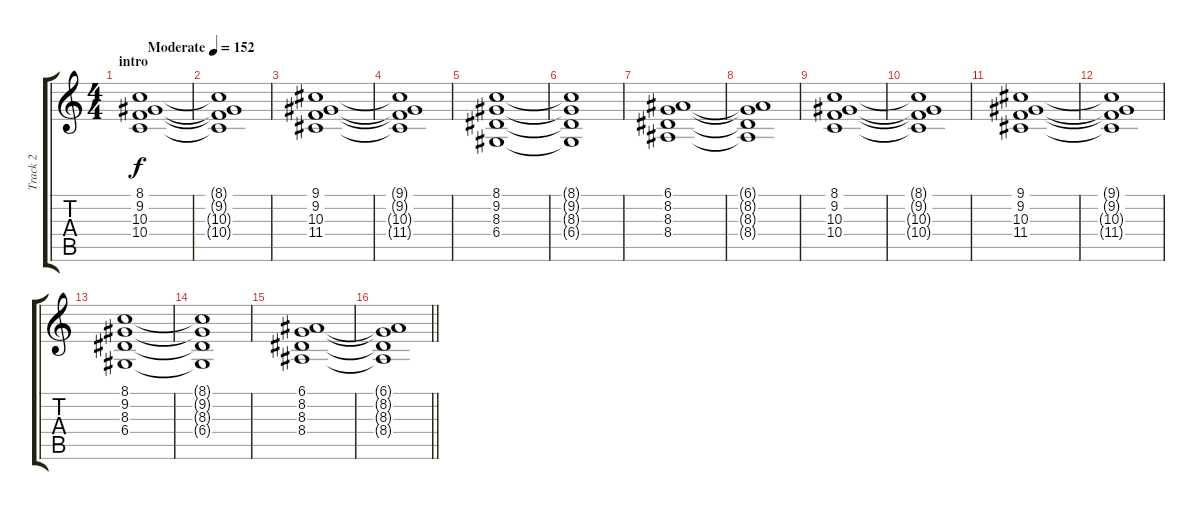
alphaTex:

\track ("Track 2" "Track 2") {instrument stringensemble2}
\staff {score tabs}
\tuning (E4 B3 G3 D3 A2 E2) {hide}
\ts (4 4)
\section ("" "intro")
\tempo (152 "Moderate")
\clef g2
\ks c
(8.1 9.2 10.3 10.4).1{dy f instrument stringensemble2} |
(8.1{t} 9.2{t} 10.3{t} 10.4{t}).1 |
(9.1 9.2 10.3 11.4).1 |
(9.1{t} 9.2{t} 10.3{t} 11.4{t}).1 |
(8.1 9.2 8.3 6.4).1 |
(8.1{t} 9.2{t} 8.3{t} 6.4{t}).1 |
(6.1 8.2 8.3 8.4).1 |
(6.1{t} 8.2{t} 8.3{t} 8.4{t}).1 |
(8.1 9.2 10.3 10.4).1 |
(8.1{t} 9.2{t} 10.3{t} 10.4{t}).1 |
(9.1 9.2 10.3 11.4).1 |
(9.1{t} 9.2{t} 10.3{t} 11.4{t}).1 |
(8.1 9.2 8.3 6.4).1 |
(8.1{t} 9.2{t} 8.3{t} 6.4{t}).1 |
(6.1 8.2 8.3 8.4).1 |
\barLineRight lightlight
(6.1{t} 8.2{t} 8.3{t} 8.4{t}).1
